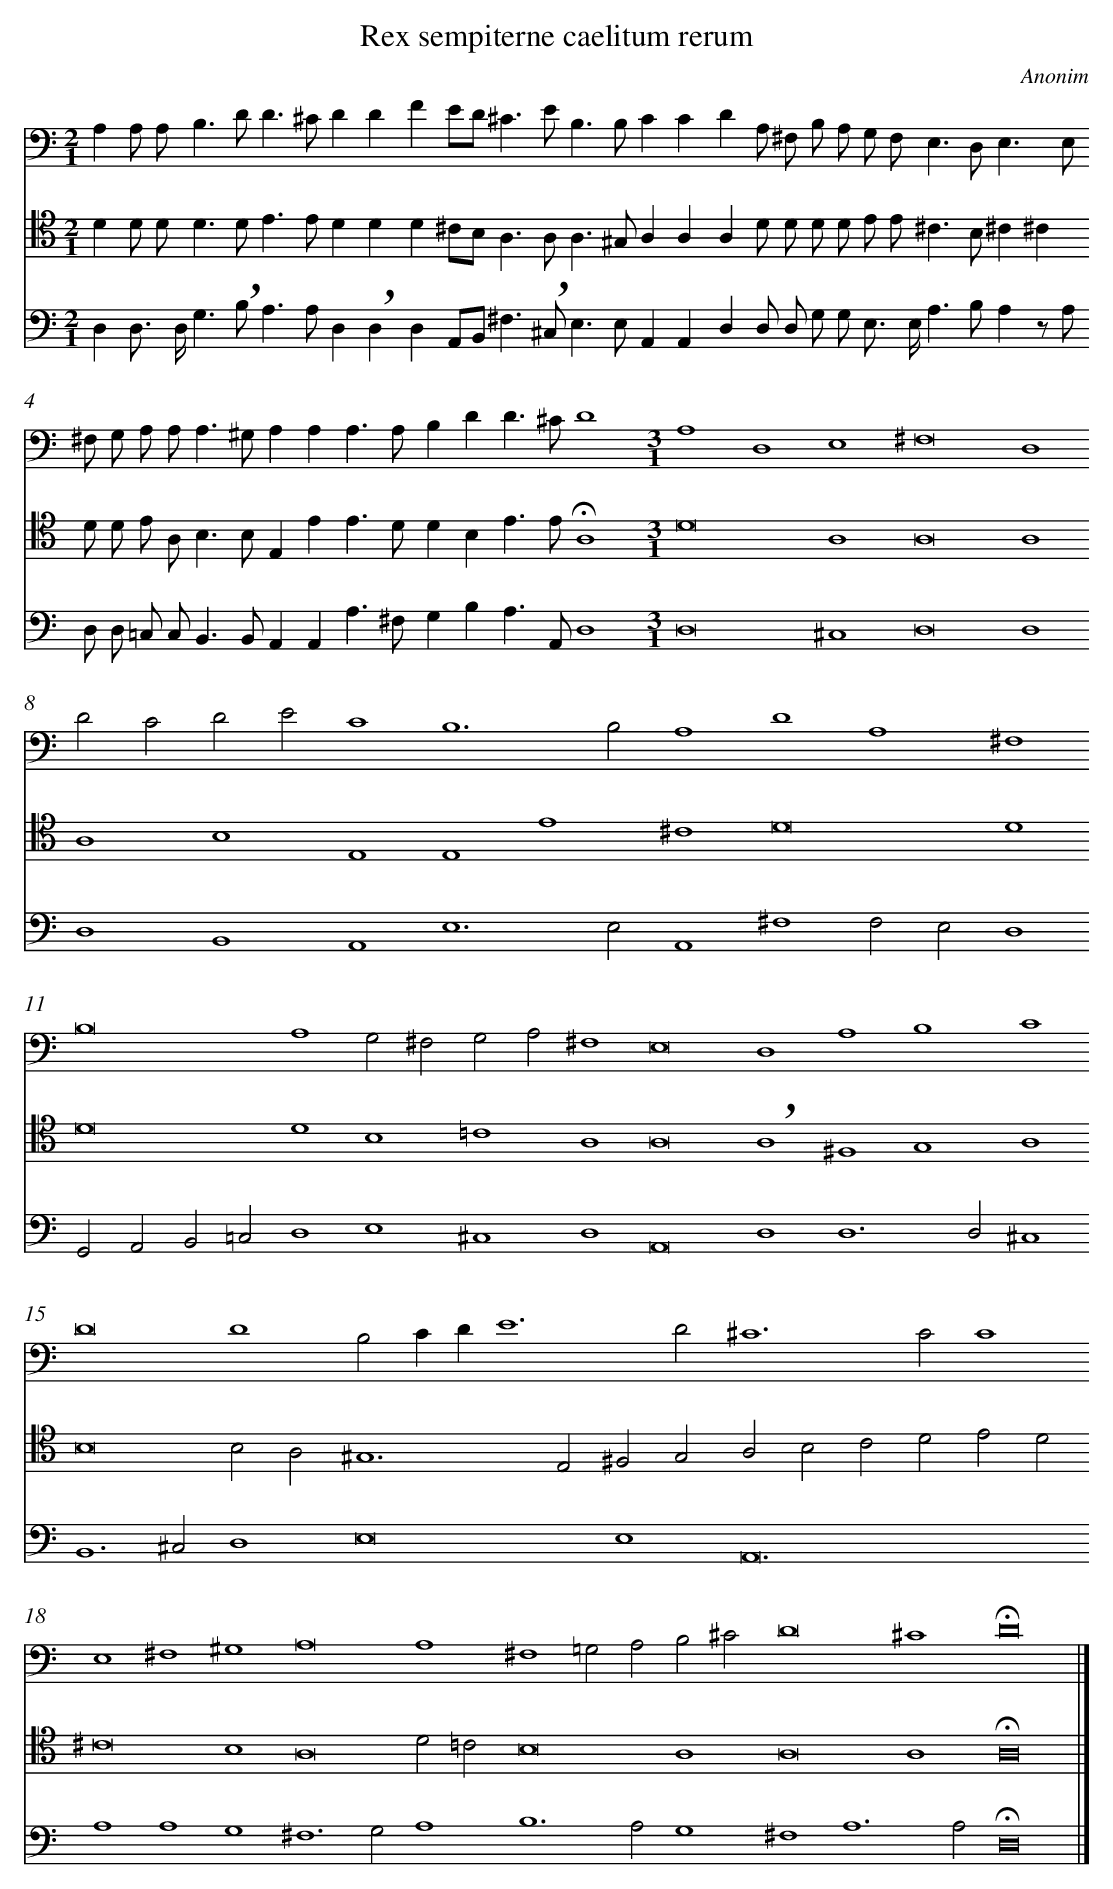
X:1
T: Rex sempiterne caelitum rerum
C: Anonim
L: 1/8
M: 2/1
V: 1
V: 2 clef=tenor
V: 3 clef=bass
K: C
[V:1] A,2A, A,2<B,2D2<D2^CD2D2 [|]
[V:2] D2D D2<D2D2<E2ED2D2 [|]
[V:3] D,2D,> D,G,2>!breath!B,2A,2>A,2D,2!breath!D,2 [|]
[V:1] F2ED2<^C2E2<B,2B,C2C2 [|]
[V:2] D2^CB,2<A,2A,2<A,2^G,A,2A,2 [|]
[V:3] D,2A,,B,,2<^F,2!breath!^C,2<E,2E,A,,2A,,2 [|]
[V:1] D2A, ^F, B, A, G, F,2<E,2D,2<E,2E, [|]
[V:2] A,2D D D D E E2<^C2B,^C2^C2 [|]
[V:3] D,2D, D, G, G, E,> E,A,2>B,2A,2z A, [|]
[V:1] ^F, G, A, A,2<A,2^G,A,2A,2A,3A, [|]
[V:2] D D E A,2<B,2B,E,2E2E3D [|]
[V:3] D, D, =C, C,2<B,,2B,,A,,2A,,2A,3^F, [|]
[V:1] B,2D2D2>^C2D8 [|]
[V:2] D2B,2E2>E2!fermata!A,8 [|]
[V:3] G,2B,2A,2>A,,2D,8 [|]
[V:1] [M:3/1]A,8D,8E,8 [|]
[V:2] [M:3/1]D16A,8 [|]
[V:3] [M:3/1]D,16^C,8 [|]
[V:1] ^F,16D,8 [|]
[V:2] A,16A,8 [|]
[V:3] D,16D,8 [|]
[V:1] D4C4D4E4C8 [|]
[V:2] A,8B,8E,8 [|]
[V:3] D,8B,,8A,,8 [|]
[V:1] B,8>B,8A,8 [|]
[V:2] E,8E8^C8 [|]
[V:3] E,8>E,8A,,8 [|]
[V:1] D8A,8^F,8 [|]
[V:2] D16D8 [|]
[V:3] ^F,8F,4E,4D,8 [|]
[V:1] B,16A,8 [|]
[V:2] D16D8 [|]
[V:3] G,,4A,,4B,,4=C,4D,8 [|]
[V:1] G,4^F,4G,4A,4^F,8 [|]
[V:2] B,8=C8A,8 [|]
[V:3] E,8^C,8D,8 [|]
[V:1] E,16D,8 [|]
[V:2] A,16!breath!A,8 [|]
[V:3] A,,16D,8 [|]
[V:1] A,8B,8C8 [|]
[V:2] ^F,8G,8A,8 [|]
[V:3] D,8>D,8^C,8 [|]
[V:1] D16D8 [|]
[V:2] B,16B,4A,4 [|]
[V:3] B,,8>^C,8D,8 [|]
[V:1] B,4C2D2E12D4 [|]
[V:2] ^G,8>E,8^F,4G,4 [|]
[V:3] E,16E,8 [|]
[V:1] ^C8>C8C8 [|]
[V:2] A,4B,4C4D4E4D4 [|]
[V:3] A,,24 [|]
[V:1] E,8^F,8^G,8 [|]
[V:2] ^C16B,8 [|]
[V:3] A,8A,8G,8 [|]
[V:1] A,16A,8 [|]
[V:2] A,16D4=C4 [|]
[V:3] ^F,8>G,8A,8 [|]
[V:1] ^F,8=G,4A,4B,4^C4 [|]
[V:2] B,16A,8 [|]
[V:3] B,8>A,8G,8 [|]
[V:1] D16^C8 [|]
[V:2] A,16A,8 [|]
[V:3] ^F,8A,12A,4 [|]
[V:1] !fermata!D24 |]
[V:2] !fermata!A,24 |]
[V:3] !fermata!D,24 |]
